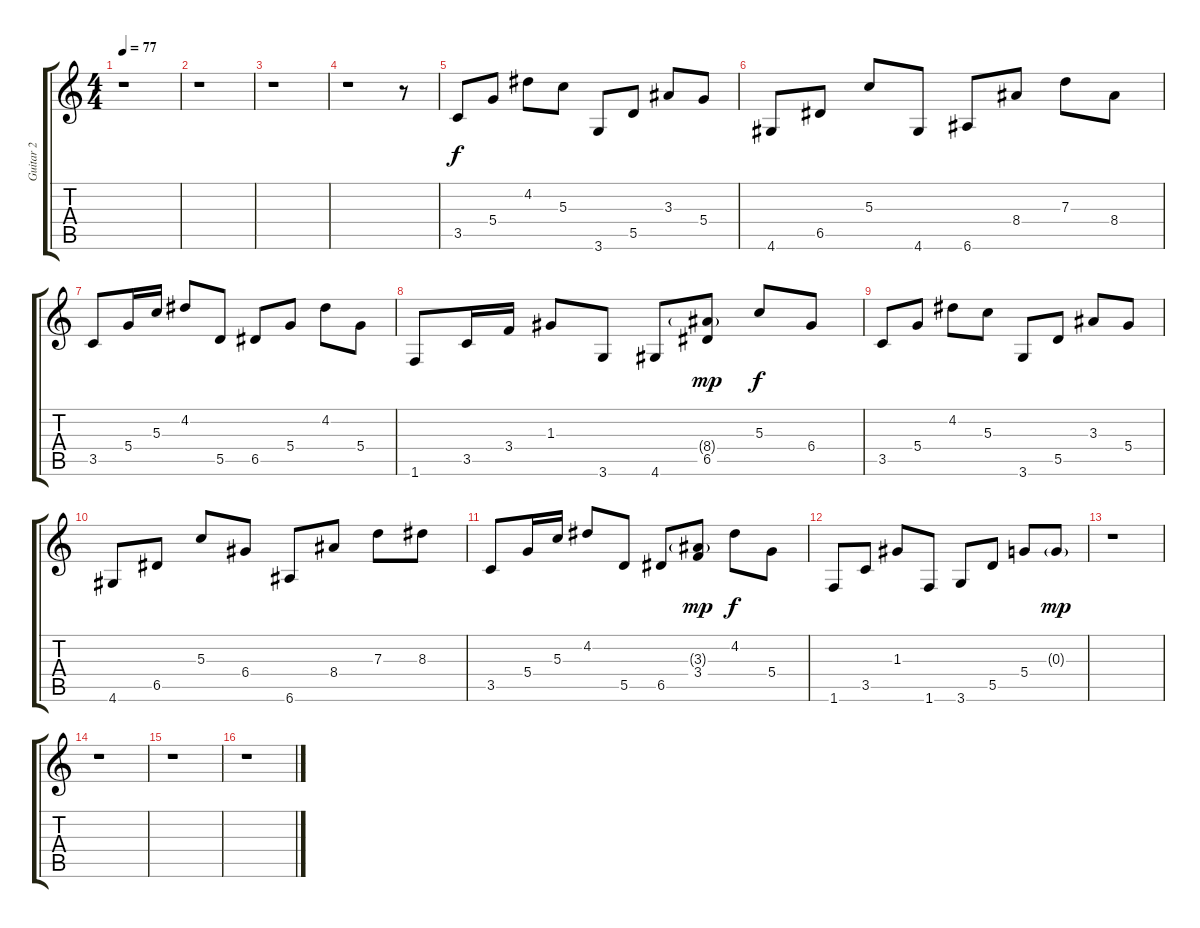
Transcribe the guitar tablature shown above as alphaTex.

\track ("Guitar 2" "Guitar 2") {instrument acousticguitarnylon}
\staff {score tabs}
\tuning (E4 B3 G3 D3 A2 E2) {hide}
\ts (4 4)
\tempo 77
\clef g2
\ks c
r.1{dy f} |
r.1 |
r.1 |
r.1 r.8 |
3.5.8 5.4.8 4.2.8 5.3.8 3.6.8 5.5.8 3.3.8 5.4.8 |
4.6.8 6.5.8 5.3.8 4.6.8 6.6.8 8.4.8 7.3.8 8.4.8 |
3.5.8 5.4.16 5.3.16 4.2.8 5.5.8 6.5.8 5.4.8 4.2.8 5.4.8 |
1.6.8 3.5.16 3.4.16 1.3.8 3.6.8 4.6.8 (8.4{g} 6.5).8{dy mp} 5.3.8{dy f} 6.4.8 |
3.5.8 5.4.8 4.2.8 5.3.8 3.6.8 5.5.8 3.3.8 5.4.8 |
4.6.8 6.5.8 5.3.8 6.4.8 6.6.8 8.4.8 7.3.8 8.3.8 |
3.5.8 5.4.16 5.3.16 4.2.8 5.5.8 6.5.8 (3.3{g} 3.4).8{dy mp} 4.2.8{dy f} 5.4.8 |
1.6.8 3.5.8 1.3.8 1.6.8 3.6.8 5.5.8 5.4.8 0.3{g}.8{dy mp} |
r.1 |
r.1 |
r.1 |
r.1
